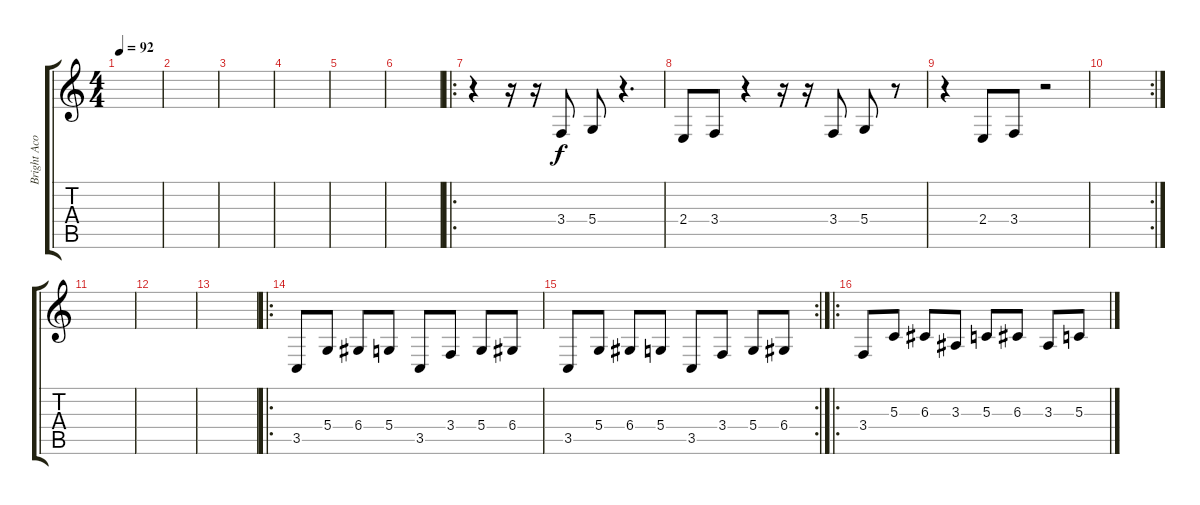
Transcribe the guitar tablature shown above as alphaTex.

\track ("Bright Acoustic Piano" "Bright Aco") {instrument brightacousticpiano}
\staff {score tabs}
\tuning (E4 B3 G3 D3 A2 E2) {hide}
\ts (4 4)
\tempo 92
\clef g2
\ks c
|
|
|
|
|
|
\ro
r.4 r.16 r.16 3.4.8 5.4.8 r.4{d} |
2.4.8 3.4.8 r.4 r.16 r.16 3.4.8 5.4.8 r.8 |
r.4 2.4.8 3.4.8 r.2 |
\rc 2
|
|
|
|
\ro
3.5.8 5.4.8 6.4.8 5.4.8 3.5.8 3.4.8 5.4.8 6.4.8 |
\rc 2
3.5.8 5.4.8 6.4.8 5.4.8 3.5.8 3.4.8 5.4.8 6.4.8 |
\ro
3.4.8 5.3.8 6.3.8 3.3.8 5.3.8 6.3.8 3.3.8 5.3.8
